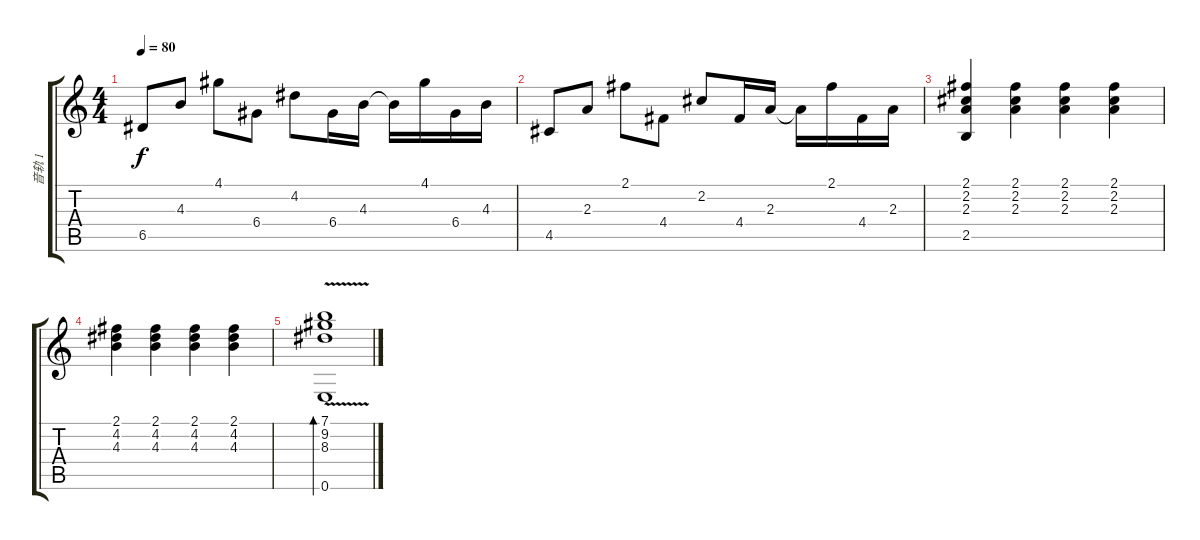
\track ("音轨 1" "音轨 1") {instrument electricguitarjazz}
\staff {score tabs}
\tuning (E4 B3 G3 D3 A2 E2) {hide}
\ts (4 4)
\tempo 80
\clef g2
\ks c
6.5.8{dy f} 4.3.8 4.1.8 6.4.8 4.2.8 6.4.16 4.3.16 4.3{t}.16 4.1.16 6.4.16 4.3.16 |
4.5.8 2.3.8 2.1.8 4.4.8 2.2.8 4.4.16 2.3.16 2.3{t}.16 2.1.16 4.4.16 2.3.16 |
(2.1 2.2 2.3 2.5).4 (2.1 2.2 2.3).4 (2.1 2.2 2.3).4 (2.1 2.2 2.3).4 |
(2.1 4.2 4.3).4 (2.1 4.2 4.3).4 (2.1 4.2 4.3).4 (2.1 4.2 4.3).4 |
(7.1 9.2 8.3 0.6{v}).1{bd 480}
